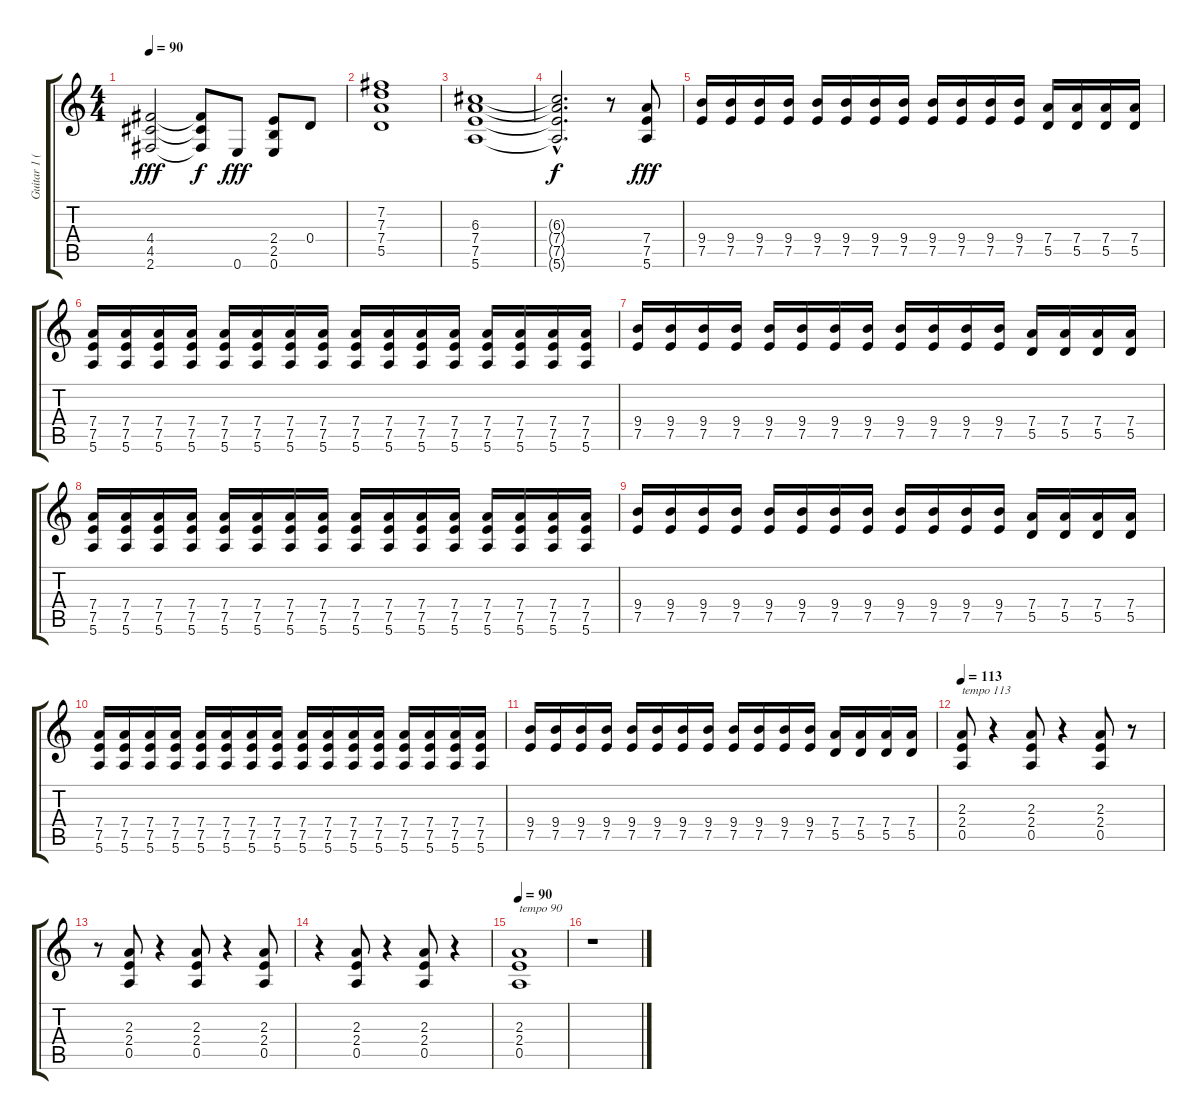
\track ("Guitar 1 (Rhythm)" "Guitar 1 (") {instrument distortionguitar}
\staff {score tabs}
\tuning (E4 B3 G3 D3 A2 E2) {hide}
\ts (4 4)
\tempo 90
\clef g2
\ks c
(4.4 4.5 2.6).2{dy fff} (4.4{t} 4.5{t} 2.6{t}).8{dy f} 0.6.8{dy fff} (2.4 2.5 0.6).8 0.4.8 |
(7.2 7.3 7.4 5.5).1 |
(6.3 7.4 7.5 5.6).1 |
(6.3{hac t} 7.4{hac t} 7.5{hac t} 5.6{hac t}).2{d dy f} r.8 (7.4 7.5 5.6).8{dy fff} |
(9.4 7.5).16 (9.4 7.5).16 (9.4 7.5).16 (9.4 7.5).16 (9.4 7.5).16 (9.4 7.5).16 (9.4 7.5).16 (9.4 7.5).16 (9.4 7.5).16 (9.4 7.5).16 (9.4 7.5).16 (9.4 7.5).16 (7.4 5.5).16 (7.4 5.5).16 (7.4 5.5).16 (7.4 5.5).16 |
(7.4 7.5 5.6).16 (7.4 7.5 5.6).16 (7.4 7.5 5.6).16 (7.4 7.5 5.6).16 (7.4 7.5 5.6).16 (7.4 7.5 5.6).16 (7.4 7.5 5.6).16 (7.4 7.5 5.6).16 (7.4 7.5 5.6).16 (7.4 7.5 5.6).16 (7.4 7.5 5.6).16 (7.4 7.5 5.6).16 (7.4 7.5 5.6).16 (7.4 7.5 5.6).16 (7.4 7.5 5.6).16 (7.4 7.5 5.6).16 |
(9.4 7.5).16 (9.4 7.5).16 (9.4 7.5).16 (9.4 7.5).16 (9.4 7.5).16 (9.4 7.5).16 (9.4 7.5).16 (9.4 7.5).16 (9.4 7.5).16 (9.4 7.5).16 (9.4 7.5).16 (9.4 7.5).16 (7.4 5.5).16 (7.4 5.5).16 (7.4 5.5).16 (7.4 5.5).16 |
(7.4 7.5 5.6).16 (7.4 7.5 5.6).16 (7.4 7.5 5.6).16 (7.4 7.5 5.6).16 (7.4 7.5 5.6).16 (7.4 7.5 5.6).16 (7.4 7.5 5.6).16 (7.4 7.5 5.6).16 (7.4 7.5 5.6).16 (7.4 7.5 5.6).16 (7.4 7.5 5.6).16 (7.4 7.5 5.6).16 (7.4 7.5 5.6).16 (7.4 7.5 5.6).16 (7.4 7.5 5.6).16 (7.4 7.5 5.6).16 |
(9.4 7.5).16 (9.4 7.5).16 (9.4 7.5).16 (9.4 7.5).16 (9.4 7.5).16 (9.4 7.5).16 (9.4 7.5).16 (9.4 7.5).16 (9.4 7.5).16 (9.4 7.5).16 (9.4 7.5).16 (9.4 7.5).16 (7.4 5.5).16 (7.4 5.5).16 (7.4 5.5).16 (7.4 5.5).16 |
(7.4 7.5 5.6).16 (7.4 7.5 5.6).16 (7.4 7.5 5.6).16 (7.4 7.5 5.6).16 (7.4 7.5 5.6).16 (7.4 7.5 5.6).16 (7.4 7.5 5.6).16 (7.4 7.5 5.6).16 (7.4 7.5 5.6).16 (7.4 7.5 5.6).16 (7.4 7.5 5.6).16 (7.4 7.5 5.6).16 (7.4 7.5 5.6).16 (7.4 7.5 5.6).16 (7.4 7.5 5.6).16 (7.4 7.5 5.6).16 |
(9.4 7.5).16 (9.4 7.5).16 (9.4 7.5).16 (9.4 7.5).16 (9.4 7.5).16 (9.4 7.5).16 (9.4 7.5).16 (9.4 7.5).16 (9.4 7.5).16 (9.4 7.5).16 (9.4 7.5).16 (9.4 7.5).16 (7.4 5.5).16 (7.4 5.5).16 (7.4 5.5).16 (7.4 5.5).16 |
\tempo 113
(2.3 2.4 0.5).8{txt "tempo 113"} r.4 (2.3 2.4 0.5).8 r.4 (2.3 2.4 0.5).8 r.8 |
r.8 (2.3 2.4 0.5).8 r.4 (2.3 2.4 0.5).8 r.4 (2.3 2.4 0.5).8 |
r.4 (2.3 2.4 0.5).8 r.4 (2.3 2.4 0.5).8 r.4 |
\tempo 90
(2.3 2.4 0.5).1{txt "tempo 90"} |
r.1
